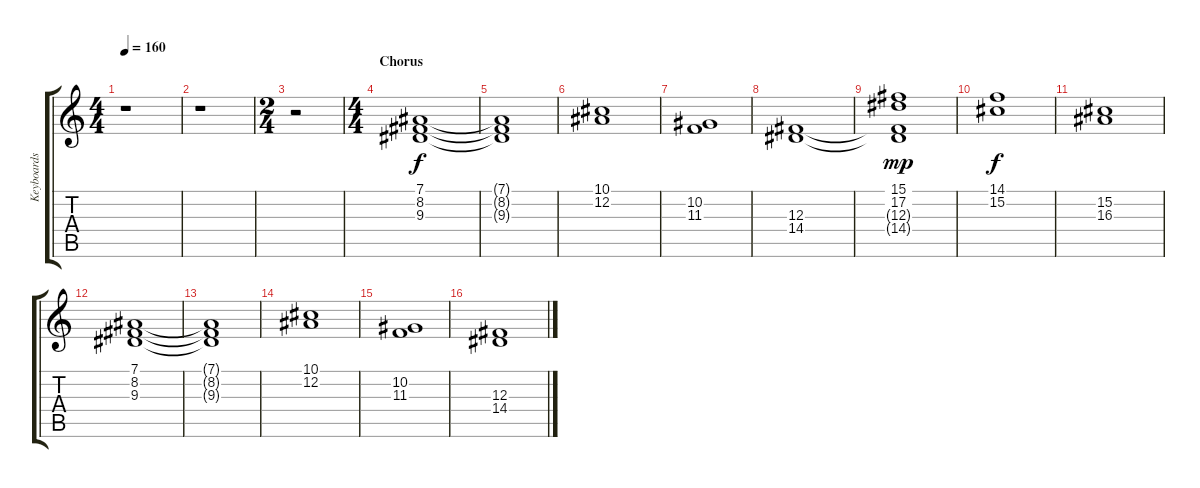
\track ("Keyboards" "Keyboards") {instrument stringensemble2}
\staff {score tabs}
\tuning (Eb4 Bb3 Gb3 Db3 Ab2 Eb2) {hide}
\ts (4 4)
\tempo 160
\clef g2
\ks c
r.1{dy f} |
r.1 |
\ts (2 4)
r.2 |
\ts (4 4)
\section ("" "Chorus")
(7.1 8.2 9.3).1 |
(7.1{t} 8.2{t} 9.3{t}).1 |
(10.1 12.2).1 |
(10.2 11.3).1 |
(12.3 14.4).1 |
(15.1 17.2 12.3{t} 14.4{t}).1{dy mp} |
(14.1 15.2).1{dy f} |
(15.2 16.3).1 |
(7.1 8.2 9.3).1 |
(7.1{t} 8.2{t} 9.3{t}).1 |
(10.1 12.2).1 |
(10.2 11.3).1 |
(12.3 14.4).1
